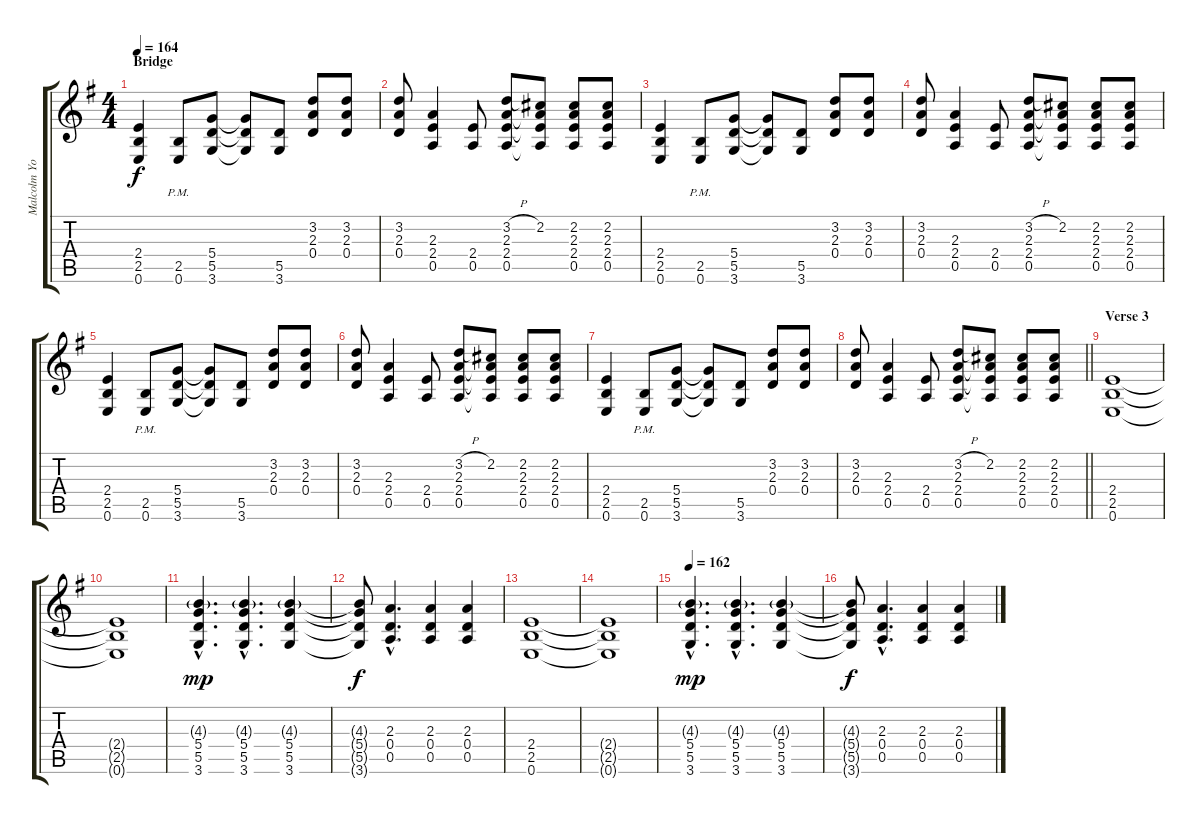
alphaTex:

\track ("Malcolm Young" "Malcolm Yo") {instrument overdrivenguitar}
\staff {score tabs}
\tuning (E4 B3 G3 D3 A2 E2) {hide}
\ts (4 4)
\section ("" "Bridge")
\tempo 164
\clef g2
\ks g
(2.4 2.5 0.6).4{dy f} (2.5{pm} 0.6{pm}).8 (5.4 5.5 3.6).8 (5.4{t} 5.5{t} 3.6{t}).8 (5.5 3.6).8 (3.2 2.3 0.4).8 (3.2 2.3 0.4).8 |
(3.2 2.3 0.4).8 (2.3 2.4 0.5).4 (2.4 0.5).8 (3.2{h} 2.3 2.4 0.5).8 (2.2 2.3{t} 2.4{t} 0.5{t}).8 (2.2 2.3 2.4 0.5).8 (2.2 2.3 2.4 0.5).8 |
(2.4 2.5 0.6).4 (2.5{pm} 0.6{pm}).8 (5.4 5.5 3.6).8 (5.4{t} 5.5{t} 3.6{t}).8 (5.5 3.6).8 (3.2 2.3 0.4).8 (3.2 2.3 0.4).8 |
(3.2 2.3 0.4).8 (2.3 2.4 0.5).4 (2.4 0.5).8 (3.2{h} 2.3 2.4 0.5).8 (2.2 2.3{t} 2.4{t} 0.5{t}).8 (2.2 2.3 2.4 0.5).8 (2.2 2.3 2.4 0.5).8 |
(2.4 2.5 0.6).4 (2.5{pm} 0.6{pm}).8 (5.4 5.5 3.6).8 (5.4{t} 5.5{t} 3.6{t}).8 (5.5 3.6).8 (3.2 2.3 0.4).8 (3.2 2.3 0.4).8 |
(3.2 2.3 0.4).8 (2.3 2.4 0.5).4 (2.4 0.5).8 (3.2{h} 2.3 2.4 0.5).8 (2.2 2.3{t} 2.4{t} 0.5{t}).8 (2.2 2.3 2.4 0.5).8 (2.2 2.3 2.4 0.5).8 |
(2.4 2.5 0.6).4 (2.5{pm} 0.6{pm}).8 (5.4 5.5 3.6).8 (5.4{t} 5.5{t} 3.6{t}).8 (5.5 3.6).8 (3.2 2.3 0.4).8 (3.2 2.3 0.4).8 |
\barLineRight lightlight
(3.2 2.3 0.4).8 (2.3 2.4 0.5).4 (2.4 0.5).8 (3.2{h} 2.3 2.4 0.5).8 (2.2 2.3{t} 2.4{t} 0.5{t}).8 (2.2 2.3 2.4 0.5).8 (2.2 2.3 2.4 0.5).8 |
\section ("" "Verse 3")
(2.4 2.5 0.6).1 |
(2.4{t} 2.5{t} 0.6{t}).1 |
(4.3{g hac} 5.4{hac} 5.5{hac} 3.6{hac}).4{d dy mp} (4.3{g hac} 5.4{hac} 5.5{hac} 3.6{hac}).4{d} (4.3{g} 5.4 5.5 3.6).4 |
(4.3{t} 5.4{t} 5.5{t} 3.6{t}).8{dy f} (2.3{hac} 0.4{hac} 0.5{hac}).4{d} (2.3 0.4 0.5).4 (2.3 0.4 0.5).4 |
(2.4 2.5 0.6).1 |
(2.4{t} 2.5{t} 0.6{t}).1 |
\tempo 162
(4.3{g hac} 5.4{hac} 5.5{hac} 3.6{hac}).4{d dy mp} (4.3{g hac} 5.4{hac} 5.5{hac} 3.6{hac}).4{d} (4.3{g} 5.4 5.5 3.6).4 |
(4.3{t} 5.4{t} 5.5{t} 3.6{t}).8{dy f} (2.3{hac} 0.4{hac} 0.5{hac}).4{d} (2.3 0.4 0.5).4 (2.3 0.4 0.5).4
